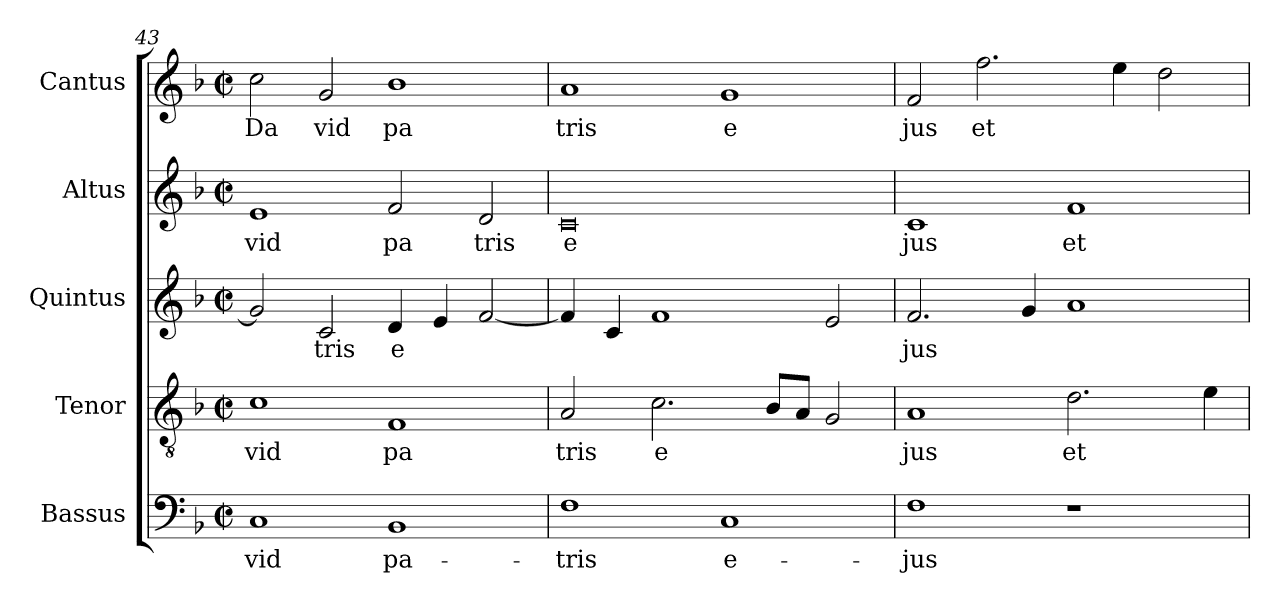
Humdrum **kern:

**kern	**text	**kern	**text	**kern	**text	**kern	**text	**kern	**text
*part5	*part5	*part4	*part4	*part3	*part3	*part2	*part2	*part1	*part1
*staff5	*staff5	*staff4	*staff4	*staff3	*staff3	*staff2	*staff2	*staff1	*staff1
*I"Bassus	*	*I"Tenor	*	*I"Quintus	*	*I"Altus	*	*I"Cantus	*
*clefF4	*	*clefGv2	*	*clefG2	*	*clefG2	*	*clefG2	*
*k[b-]	*	*k[b-]	*	*k[b-]	*	*k[b-]	*	*k[b-]	*
*F:	*	*F:	*	*F:	*	*F:	*	*F:	*
*M2/2	*	*M2/2	*	*M2/2	*	*M2/2	*	*M2/2	*
*met(c|)	*	*met(c|)	*	*met(c|)	*	*met(c|)	*	*met(c|)	*
=43	=43	=43	=43	=43	=43	=43	=43	=43	=43
!	!LO:LY:b:cj	!	!LO:LY:b:cj	!	!LO:LY:b	!	!LO:LY:b	!	!LO:LY:b:cj
1C	-vid	1c	vid	2g/]	.	1e	vid	2cc\	Da
!	!	!	!	!	!LO:LY:b	!	!	!	!LO:LY:b:cj
.	.	.	.	2c/	tris	.	.	2g/	vid
!	!LO:LY:b:cj	!	!LO:LY:b:cj	!	!LO:LY:b	!	!LO:LY:b	!	!LO:LY:b:cj
1BB-	pa-	1F	pa	4d/	e	2f/	pa	1b-	pa
!	!	!	!	!	!LO:LY:b	!	!	!	!
.	.	.	.	4e/	.	.	.	.	.
!	!	!	!	!	!LO:LY:b	!	!LO:LY:b	!	!
.	.	.	.	[<2f/	.	2d/	tris	.	.
=44	=44	=44	=44	=44	=44	=44	=44	=44	=44
!	!LO:LY:b:cj	!	!LO:LY:b:cj	!	!LO:LY:b	!	!LO:LY:b	!	!LO:LY:b:cj
1F	-tris	2A/	tris	4f/]	.	0c	e	1a	tris
!	!	!	!	!	!LO:LY:b	!	!	!	!
.	.	.	.	4c/	.	.	.	.	.
!	!	!	!LO:LY:b:cj	!	!LO:LY:b	!	!	!	!
.	.	2.c\	e	1f	.	.	.	.	.
!	!LO:LY:b:cj	!	!	!	!	!	!	!	!LO:LY:b:cj
1C	e-	.	.	.	.	.	.	1g	e
!	!	!	!LO:LY:b:cj	!	!	!	!	!	!
.	.	8B-/L	.	.	.	.	.	.	.
!	!	!	!LO:LY:b:cj	!	!	!	!	!	!
.	.	8A/J	.	.	.	.	.	.	.
!	!	!	!LO:LY:b:cj	!	!LO:LY:b	!	!	!	!
.	.	2G/	.	2e/	.	.	.	.	.
=45	=45	=45	=45	=45	=45	=45	=45	=45	=45
!	!LO:LY:b:cj	!	!LO:LY:b:cj	!	!LO:LY:b	!	!LO:LY:b	!	!LO:LY:b:cj
1F	-jus	1A	jus	2.f/	jus	1c	jus	2f/	jus
!	!	!	!	!	!	!	!	!	!LO:LY:b:cj
.	.	.	.	.	.	.	.	2.ff\	et
!	!	!	!	!	!LO:LY:b	!	!	!	!
.	.	.	.	4g/	.	.	.	.	.
!	!	!	!LO:LY:b:cj	!	!LO:LY:b	!	!LO:LY:b	!	!
1r	.	2.d\	et	1a	.	1f	et	.	.
!	!	!	!	!	!	!	!	!	!LO:LY:b:cj
.	.	.	.	.	.	.	.	4ee\	.
!	!	!	!	!	!	!	!	!	!LO:LY:b:cj
.	.	.	.	.	.	.	.	2dd\	.
!	!	!	!LO:LY:b:cj	!	!	!	!	!	!
.	.	4e\	.	.	.	.	.	.	.
=	=	=	=	=	=	=	=	=	=
*-	*-	*-	*-	*-	*-	*-	*-	*-	*-
